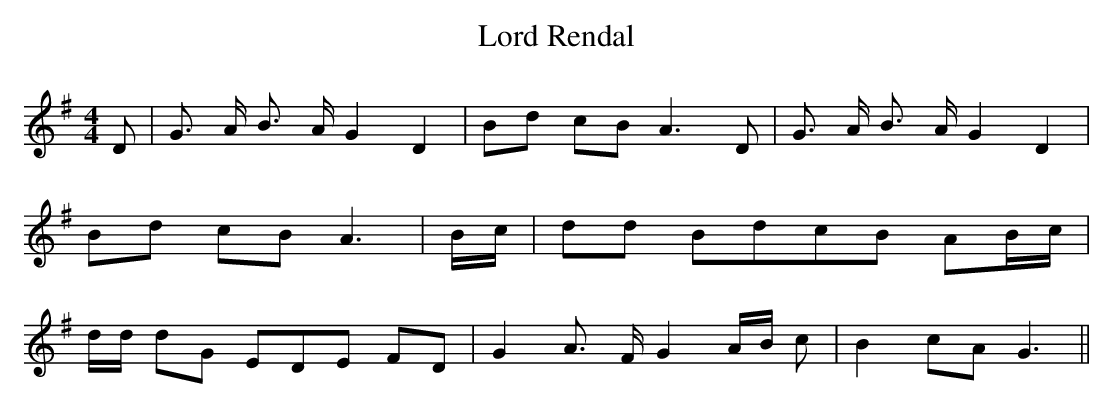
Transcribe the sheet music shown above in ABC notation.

X:1
T:Lord Rendal
M:4/4
L:1/8
K:G
 D| G3/2 A/2 B3/2 A/2 G2 D2| Bd cB A3 D| G3/2 A/2 B3/2 A/2 G2 D2| Bd cB A3|\
B/2-c/2| dd Bdc-B AB/2-c/2| d/2d/2 dG ED-E FD| G2 A3/2 F/2 G2A/2-B/2 c|\
 B2 cA G3||
